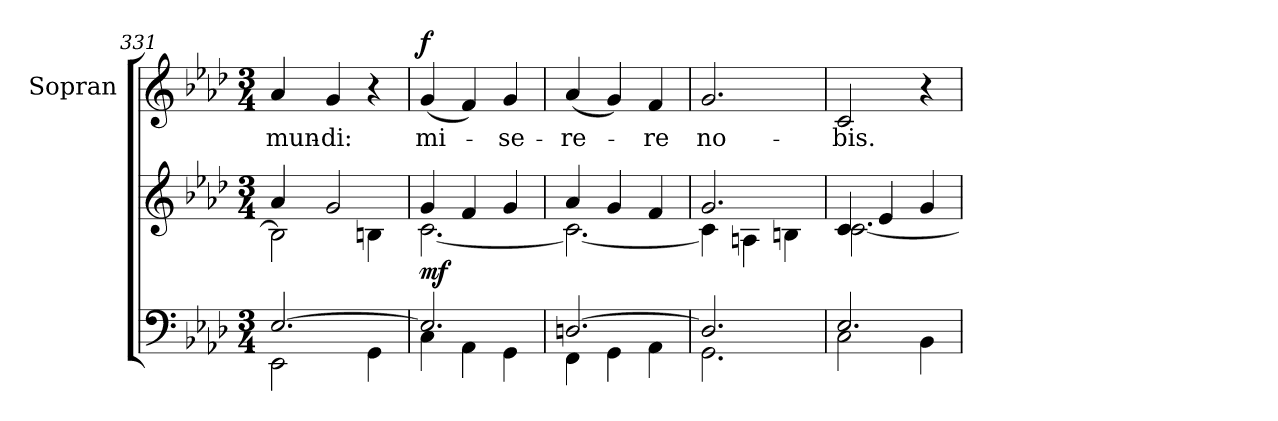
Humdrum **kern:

**kern	**kern	**dynam	**kern	**text	**dynam
*part2	*part2	*part2	*part1	*part1	*part1
*staff3	*staff2	*staff2/3	*staff1	*staff1	*staff1
*	*	*	*I"Sopran	*	*
*	*	*	*I'S.	*	*
*clefF4	*clefG2	*	*clefG2	*	*
*k[b-e-a-d-]	*k[b-e-a-d-]	*	*k[b-e-a-d-]	*	*
*A-:	*A-:	*	*A-:	*	*
*M3/4	*M3/4	*	*M3/4	*	*
=331	=331	=331	=331	=331	=331
*^	*^	*	*	*	*
!	!	!	!	!	!	!LO:LY:b	!
[>2.E-/	2EE-\	4a-/	2B-\]	.	4a-/	mun-	.
!	!	!	!	!	!	!LO:LY:b	!
.	.	2g/	.	.	4g/	-di:	.
.	4GG\	.	4Bn\	.	4r	.	.
=332	=332	=332	=332	=332	=332	=332	=332
!	!	!	!	!LO:DY:b	!	!LO:LY:b	!LO:DY:a
2.E-/]	4C\	4g/	[<2.c\	mf	(<4g/	mi-	f
.	4AA-\	4f/	.	.	4f/)	.	.
!	!	!	!	!	!	!LO:LY:b	!
.	4GG\	4g/	.	.	4g/	-se-	.
=333	=333	=333	=333	=333	=333	=333	=333
!	!	!	!	!	!	!LO:LY:b	!
[>2.Dn/	4FF\	4a-/	2.c\_	.	(<4a-/	-re-	.
.	4GG\	4g/	.	.	4g/)	.	.
!	!	!	!	!	!	!LO:LY:b	!
.	4AA-\	4f/	.	.	4f/	-re	.
=334	=334	=334	=334	=334	=334	=334	=334
!	!	!	!	!	!	!LO:LY:b	!
2.D/]	2.GG\	2.g/	4c\]	.	2.g/	no-	.
.	.	.	4An\	.	.	.	.
.	.	.	4Bn\	.	.	.	.
=335	=335	=335	=335	=335	=335	=335	=335
!	!	!	!	!	!	!LO:LY:b	!
2.E-/	2C\	4c/	[<2.c\	.	2c/	-bis.	.
.	.	4e-/	.	.	.	.	.
.	4BB-\	4g/	.	.	4r	.	.
*v	*v	*	*	*	*	*	*
*	*v	*v	*	*	*	*
=	=	=	=	=	=
*-	*-	*-	*-	*-	*-
